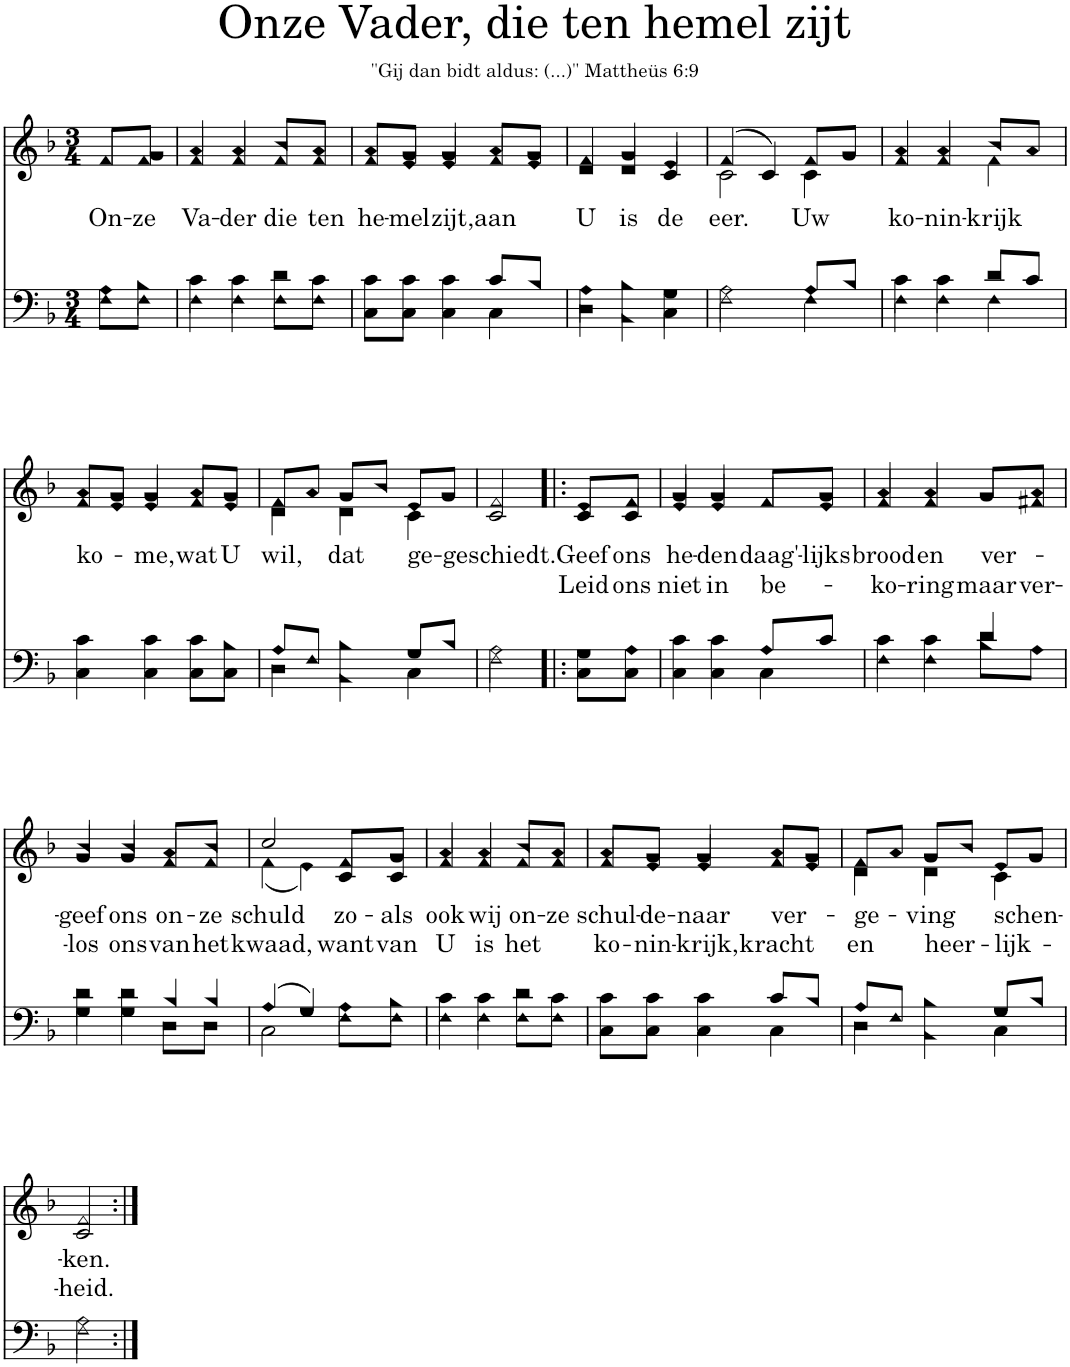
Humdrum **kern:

**kern	**kern	**text	**text
*part2	*part1	*part1	*part1
*staff2	*staff1	*staff1	*staff1
*I"Men	*I"Women	*	*
*clefF4	*clefG2	*	*
*k[b-]	*k[b-]	*	*
*M3/4	*M3/4	*	*
=1	=1	=1	=1
*^	*	*	*
!	!	!	!LO:LY:b	!
*	*	*^	*	*
8A\L	8F\L	8f/L	8f/L	On-	.
!	!	!	!	!LO:LY:b	!
8B-\J	8F\J	8g/J	8f/J	-ze	.
=2	=2	=2	=2	=2	=2
!	!	!	!	!LO:LY:b	!
4c\	4F\	4a/	4f/	Va-	.
!	!	!	!	!LO:LY:b	!
4c\	4F\	4a/	4f/	-der	.
!	!	!	!	!LO:LY:b	!
8d\L	8F\L	8b-/L	8f/L	die	.
!	!	!	!	!LO:LY:b	!
8c\J	8F\J	8a/J	8f/J	ten	.
=3	=3	=3	=3	=3	=3
!	!	!	!	!LO:LY:b	!
8c\L	8C\L	8a/L	8f/L	he-	.
!	!	!	!	!LO:LY:b	!
8c\J	8C\J	8g/J	8e/J	-mel	.
!	!	!	!	!LO:LY:b	!
4c\	4C\	4g/	4e/	zijt,	.
!	!	!	!	!LO:LY:b	!
8c/L	4C\	8a/L	8f/L	aan	.
8B-/J	.	8g/J	8e/J	.	.
=4	=4	=4	=4	=4	=4
!	!	!	!	!LO:LY:b	!
4A\	4D\	4f/	4d/	U	.
!	!	!	!	!LO:LY:b	!
4B-\	4BB-\	4g/	4d/	is	.
!	!	!	!	!LO:LY:b	!
4G\	4C\	4e/	4c/	de	.
=5	=5	=5	=5	=5	=5
!	!	!	!	!LO:LY:b	!
2A\	2F\	(4f/	2c\	eer.	.
.	.	4c/)	.	.	.
!	!	!	!	!LO:LY:b	!
8A/L	4F\	8f/L	4c\	Uw	.
8B-/J	.	8g/J	.	.	.
=6	=6	=6	=6	=6	=6
!	!	!	!	!LO:LY:b	!
4c\	4F\	4a/	4f/	ko-	.
!	!	!	!	!LO:LY:b	!
4c\	4F\	4a/	4f/	-nin-	.
!	!	!	!	!LO:LY:b	!
8d/L	4F\	8b-/L	4f\	-krijk	.
8c/J	.	8a/J	.	.	.
!!LO:LB:g=z	!!
=7	=7	=7	=7	=7	=7
!	!	!	!	!LO:LY:b	!
4c\	4C\	8a/L	8f/L	ko-	.
.	.	8g/J	8e/J	.	.
!	!	!	!	!LO:LY:b	!
4c\	4C\	4g/	4e/	-me,	.
!	!	!	!	!LO:LY:b	!
8c\L	8C\L	8a/L	8f/L	wat	.
!	!	!	!	!LO:LY:b	!
8B-\J	8C\J	8g/J	8e/J	U	.
=8	=8	=8	=8	=8	=8
!	!	!	!	!LO:LY:b	!
8A/L	4D\	8f/L	4d\	wil,	.
8F/J	.	8a/J	.	.	.
!	!	!	!	!LO:LY:b	!
4B-\	4BB-\	8g/L	4d\	dat	.
.	.	8b-/J	.	.	.
!	!	!	!	!LO:LY:b	!
8G/L	4C\	8e/L	4c\	ge-	.
8B-/J	.	8g/J	.	.	.
=9	=9	=9	=9	=9	=9
!	!	!	!	!LO:LY:b	!
2A\	2F\	2f/	2c/	-geschiedt.	.
=10!|:	=10!|:	=10!|:	=10!|:	=10!|:	=10!|:
!	!	!	!	!LO:LY:b	!LO:LY:b
8G\L	8C\L	8e/L	8c/L	Geef	Leid
!	!	!	!	!LO:LY:b	!LO:LY:b
8A\J	8C\J	8f/J	8c/J	ons	ons
=11	=11	=11	=11	=11	=11
!	!	!	!	!LO:LY:b	!LO:LY:b
4c\	4C\	4g/	4e/	he-	niet
!	!	!	!	!LO:LY:b	!LO:LY:b
4c\	4C\	4g/	4e/	-den	in
!	!	!	!	!LO:LY:b	!LO:LY:b
8A/L	4C\	8f/L	8f/L	daag'-	be-
!	!	!	!	!LO:LY:b	!
8c/J	.	8g/J	8e/J	-lijks	.
=12	=12	=12	=12	=12	=12
!	!	!	!	!LO:LY:b	!LO:LY:b
4c\	4F\	4a/	4f/	brood	-ko-
!	!	!	!	!LO:LY:b	!LO:LY:b
4c\	4F\	4a/	4f/	en	-ring
!	!	!	!	!LO:LY:b	!LO:LY:b
4d/	8B-\L	8g/L	8g/L	ver-	maar
!	!	!	!	!	!LO:LY:b
.	8A\J	8a/J	8f#X/J	.	ver-
!!LO:LB:g=z	!!
=13	=13	=13	=13	=13	=13
!	!	!	!	!LO:LY:b	!LO:LY:b
4d\	4G\	4b-/	4g/	-geef	-los
!	!	!	!	!LO:LY:b	!LO:LY:b
4d\	4G\	4b-/	4g/	ons	ons
!	!	!	!	!LO:LY:b	!LO:LY:b
8B-/L	8D\L	8a/L	8f/L	on-	van
!	!	!	!	!LO:LY:b	!LO:LY:b
8B-/J	8D\J	8b-/J	8f/J	-ze	het
=14	=14	=14	=14	=14	=14
!	!	!	!	!LO:LY:b	!LO:LY:b
(4A/	2C\	2cc/	(4f\	schuld	kwaad,
4G/)	.	.	4e\)	.	.
!	!	!	!	!LO:LY:b	!LO:LY:b
8A\L	8F\L	8f/L	8c/L	zo-	want
!	!	!	!	!LO:LY:b	!LO:LY:b
8B-\J	8F\J	8g/J	8c/J	-als	van
=15	=15	=15	=15	=15	=15
!	!	!	!	!LO:LY:b	!LO:LY:b
4c\	4F\	4a/	4f/	ook	U
!	!	!	!	!LO:LY:b	!LO:LY:b
4c\	4F\	4a/	4f/	wij	is
!	!	!	!	!LO:LY:b	!LO:LY:b
8d\L	8F\L	8b-/L	8f/L	on-	het
!	!	!	!	!LO:LY:b	!
8c\J	8F\J	8a/J	8f/J	-ze	.
=16	=16	=16	=16	=16	=16
!	!	!	!	!LO:LY:b	!LO:LY:b
8c\L	8C\L	8a/L	8f/L	schul-	ko-
!	!	!	!	!LO:LY:b	!LO:LY:b
8c\J	8C\J	8g/J	8e/J	-de-	-nin-
!	!	!	!	!LO:LY:b	!LO:LY:b
4c\	4C\	4g/	4e/	-naar	-krijk,
!	!	!	!	!LO:LY:b	!LO:LY:b
8c/L	4C\	8a/L	8f/L	ver-	kracht
8B-/J	.	8g/J	8e/J	.	.
=17	=17	=17	=17	=17	=17
!	!	!	!	!LO:LY:b	!LO:LY:b
8A/L	4D\	8f/L	4d\	-ge-	en
8F/J	.	8a/J	.	.	.
!	!	!	!	!LO:LY:b	!LO:LY:b
4B-\	4BB-\	8g/L	4d\	-ving	heer-
.	.	8b-/J	.	.	.
!	!	!	!	!LO:LY:b	!LO:LY:b
8G/L	4C\	8e/L	4c\	schen-	-lijk-
8B-/J	.	8g/J	.	.	.
!!LO:LB:g=z	!!
=18	=18	=18	=18	=18	=18
!	!	!	!	!LO:LY:b	!LO:LY:b
2A\	2F\	2f/	2c/	-ken.	-heid.
*v	*v	*	*	*	*
*	*v	*v	*	*
=:|!	=:|!	=:|!	=:|!
*-	*-	*-	*-
